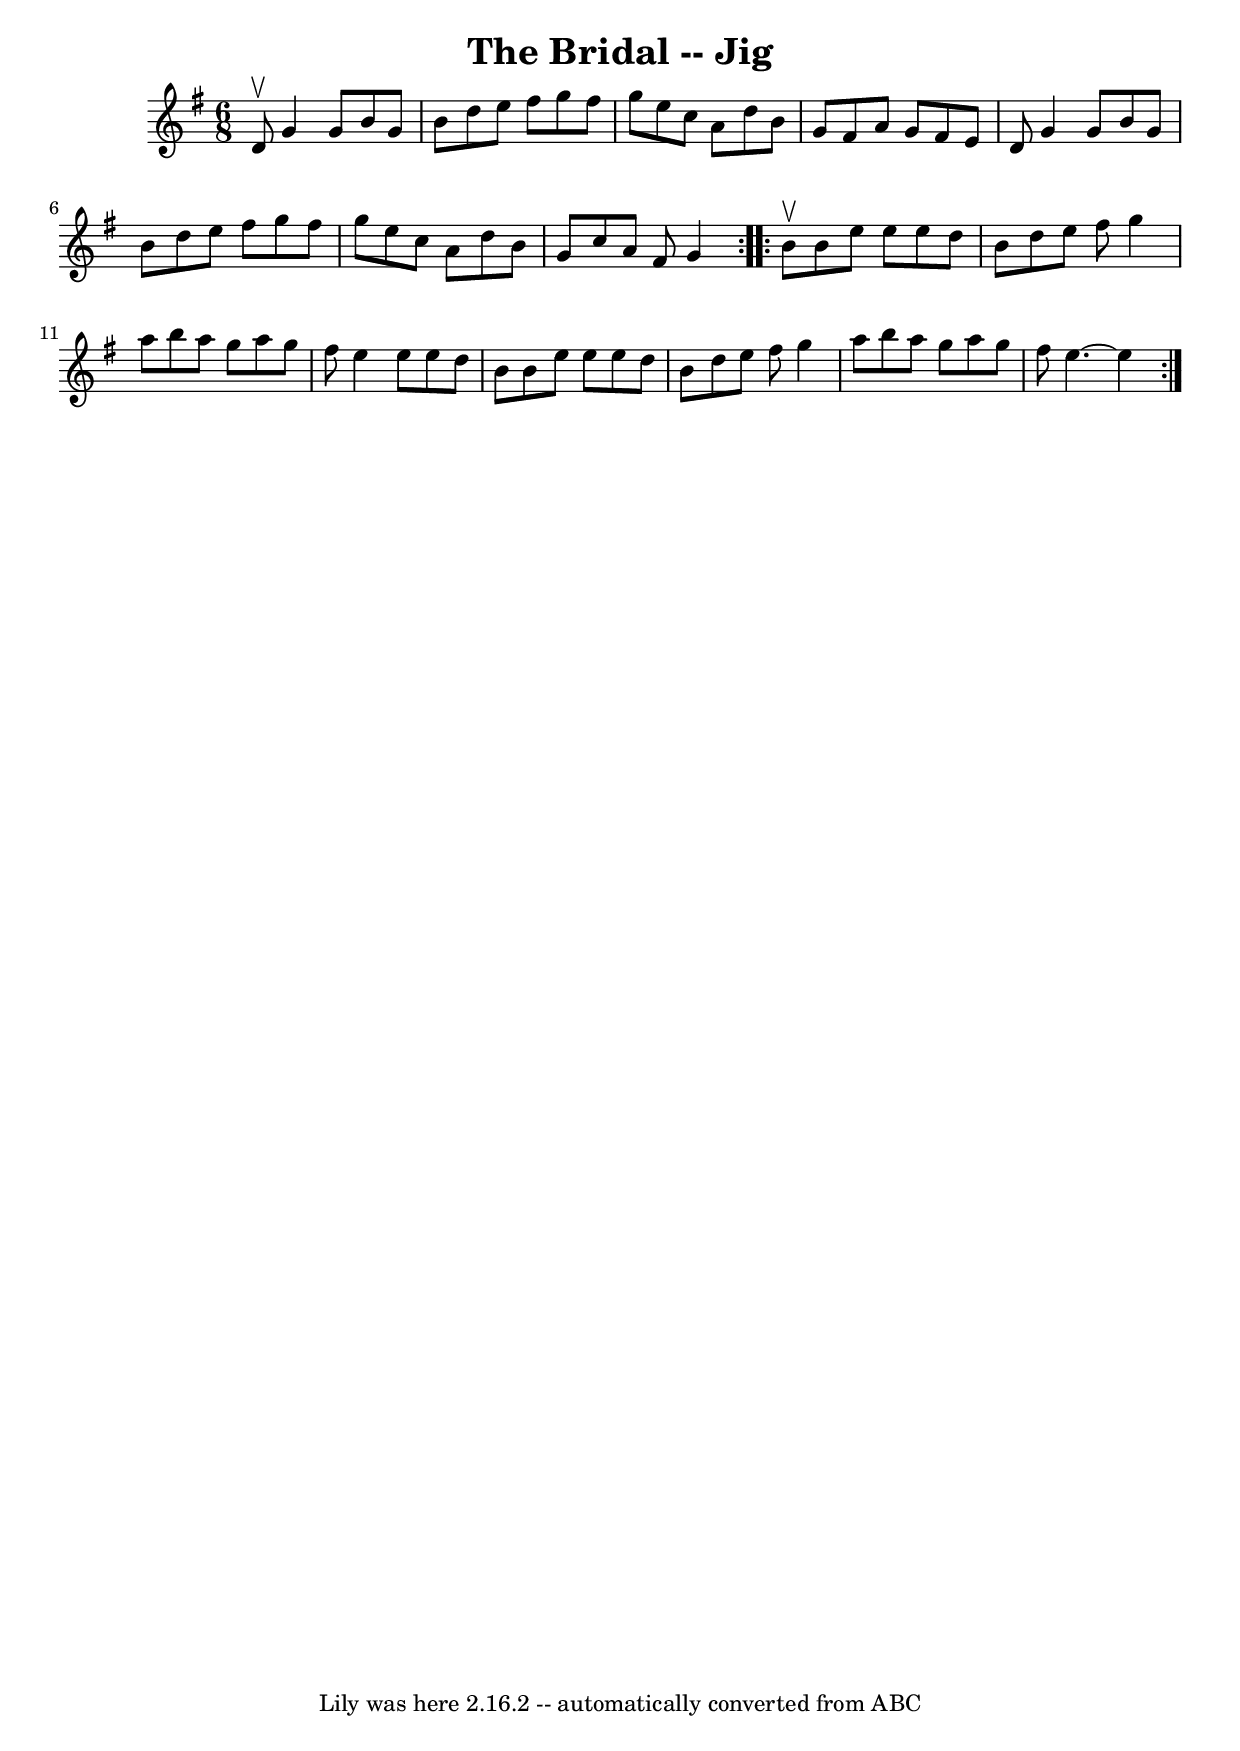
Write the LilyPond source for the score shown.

\version "2.7.40"
\include "Mammoth.ily"
\header {
	book = "Ryan's Mammoth Collection"
	crossRefNumber = "1"
	footnotes = "\\\\87 448"
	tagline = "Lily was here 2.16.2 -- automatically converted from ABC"
	title = "The Bridal -- Jig"
}
voicedefault =  {
\set Score.defaultBarType = "empty"

\repeat volta 2 {
\time 6/8 \key g \major d'8^\upbow |
 g'4 g'8 b'8 g'8    
b'8    |
 d''8 e''8 fis''8 g''8 fis''8 g''8    |
  
 e''8 c''8 a'8 d''8 b'8 g'8    |
 fis'8 a'8 g'8    
fis'8 e'8 d'8    |
 g'4 g'8 b'8 g'8 b'8    |
 
 d''8 e''8 fis''8 g''8 fis''8 g''8    |
 e''8 c''8   
 a'8 d''8 b'8 g'8    |
 c''8 a'8 fis'8 g'4  }     
\repeat volta 2 { b'8^\upbow |
 b'8 e''8 e''8 e''8    
d''8 b'8    |
 d''8 e''8 fis''8 g''4 a''8    |
   
b''8 a''8 g''8 a''8 g''8 fis''8    |
 e''4 e''8    
e''8 d''8 b'8    |
 b'8 e''8 e''8 e''8 d''8 b'8  
  |
 d''8 e''8 fis''8 g''4 a''8    |
 b''8 a''8  
 g''8 a''8 g''8 fis''8    |
 e''4.   ~ e''4  }   
}

\score{
    <<

	\context Staff="default"
	{
	    \voicedefault 
	}

    >>
	\layout {
	}
	\midi {}
}
